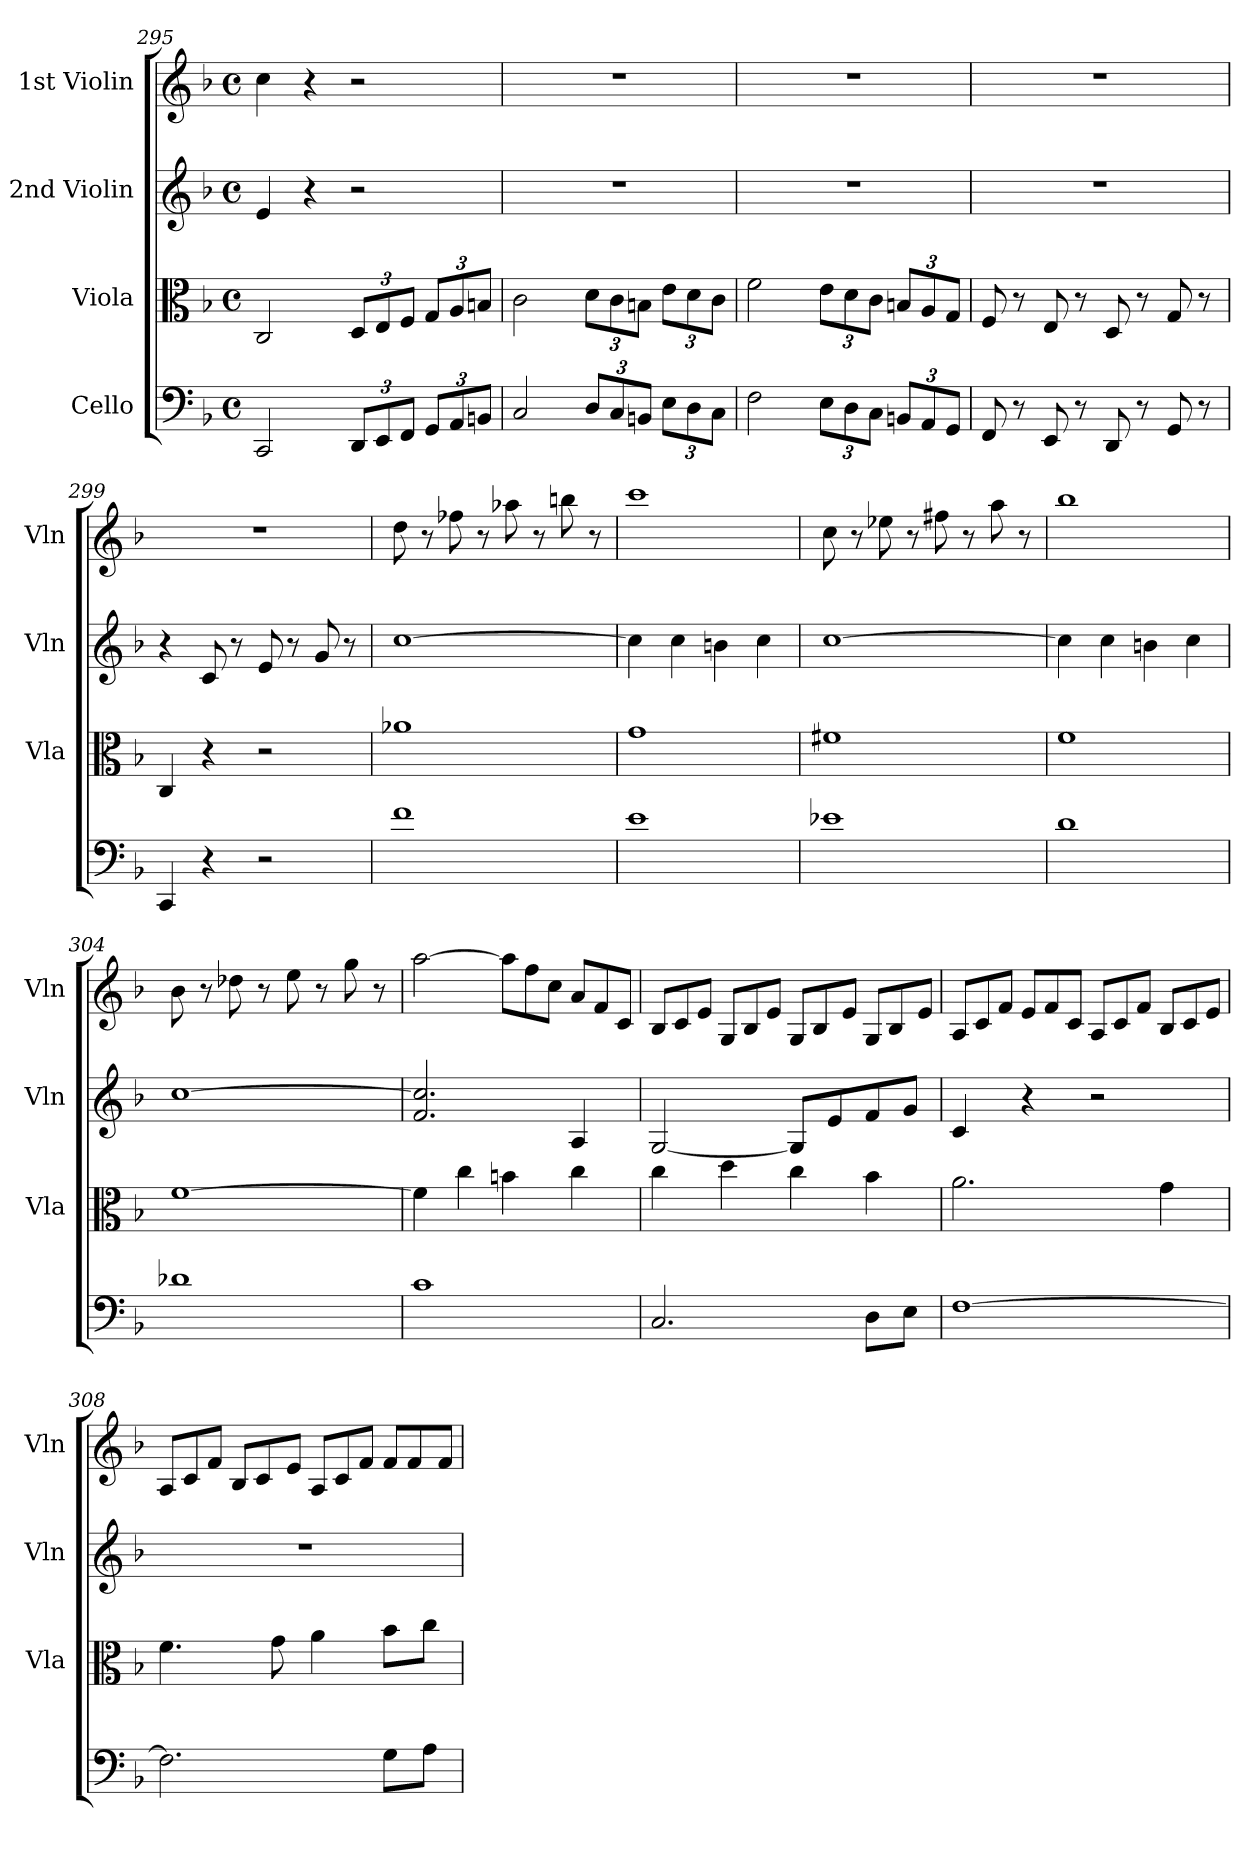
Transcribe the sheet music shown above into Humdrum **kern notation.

**kern	**kern	**kern	**kern
*part4	*part3	*part2	*part1
*staff4	*staff3	*staff2	*staff1
*I"Cello	*I"Viola	*I"2nd Violin	*I"1st Violin
*	*I'Vla	*I'Vln	*I'Vln
!!LO:LB:g=z
*clefF4	*clefC3	*clefG2	*clefG2
*k[b-]	*k[b-]	*k[b-]	*k[b-]
*M4/4	*M4/4	*M4/4	*M4/4
*met(c)	*met(c)	*met(c)	*met(c)
=295	=295	=295	=295
2CC/	2C/	4e/	4cc\
.	.	4r	4r
*Xbrackettup	*Xbrackettup	*	*
12DD/L	12D/L	2r	2r
12EE/	12E/	.	.
12FF/J	12F/J	.	.
12GG/L	12G/L	.	.
12AA/	12A/	.	.
12BBn/J	12Bn/J	.	.
=296	=296	=296	=296
2C/	2c\	1r	1r
12D/L	12d\L	.	.
12C/	12c\	.	.
12BBn/J	12Bn\J	.	.
12E\L	12e\L	.	.
12D\	12d\	.	.
12C\J	12c\J	.	.
=297	=297	=297	=297
2F\	2f\	1r	1r
12E\L	12e\L	.	.
12D\	12d\	.	.
12C\J	12c\J	.	.
12BBn/L	12Bn/L	.	.
12AA/	12A/	.	.
12GG/J	12G/J	.	.
=298	=298	=298	=298
8FF/	8F/	1r	1r
8r	8r	.	.
8EE/	8E/	.	.
8r	8r	.	.
8DD/	8D/	.	.
8r	8r	.	.
8GG/	8G/	.	.
8r	8r	.	.
=299	=299	=299	=299
4CC/	4C/	4r	1r
4r	4r	8c/	.
.	.	8r	.
2r	2r	8e/	.
.	.	8r	.
.	.	8g/	.
.	.	8r	.
!!LO:LB:g=z
=300	=300	=300	=300
1f	1a-X	[1cc	8dd\
.	.	.	8r
.	.	.	8ff-X\
.	.	.	8r
.	.	.	8aa-X\
.	.	.	8r
.	.	.	8bbn\
.	.	.	8r
=301	=301	=301	=301
1e	1g	4cc\]	1ccc
.	.	4cc\	.
.	.	4bn\	.
.	.	4cc\	.
=302	=302	=302	=302
1e-X	1f#X	[1cc	8cc\
.	.	.	8r
.	.	.	8ee-X\
.	.	.	8r
.	.	.	8ff#X\
.	.	.	8r
.	.	.	8aa\
.	.	.	8r
!!LO:PB:g=z
=303	=303	=303	=303
1d	1f	4cc\]	1bb-
.	.	4cc\	.
.	.	4bn\	.
.	.	4cc\	.
=304	=304	=304	=304
1d-X	[1f	[1cc	8b-\
.	.	.	8r
.	.	.	8dd-X\
.	.	.	8r
.	.	.	8ee\
.	.	.	8r
.	.	.	8gg\
.	.	.	8r
=305	=305	=305	=305
1c	4f\]	2.f/ 2.cc/]	[2aa\
.	4cc\	.	.
*	*	*	*Xtuplet
.	4bn\	.	12aa\L]
.	.	.	12ff\
.	.	.	12cc\J
.	4cc\	4A/	12a/L
.	.	.	12f/
.	.	.	12c/J
=306	=306	=306	=306
2.C/	4cc\	[2G/	12B-/L
.	.	.	12c/
.	.	.	12e/J
.	4dd\	.	12G/L
.	.	.	12B-/
.	.	.	12e/J
.	4cc\	8G/L]	12G/L
.	.	.	12B-/
.	.	8e/	.
.	.	.	12e/J
8D\L	4b-\	8f/	12G/L
.	.	.	12B-/
8E\J	.	8g/J	.
.	.	.	12e/J
!!LO:LB:g=z
=307	=307	=307	=307
[1F	2.a\	4c/	12A/L
.	.	.	12c/
.	.	.	12f/J
.	.	4r	12e/L
.	.	.	12f/
.	.	.	12c/J
.	.	2r	12A/L
.	.	.	12c/
.	.	.	12f/J
.	4g\	.	12B-/L
.	.	.	12c/
.	.	.	12e/J
=308	=308	=308	=308
2.F\]	4.f\	1r	12A/L
.	.	.	12c/
.	.	.	12f/J
.	.	.	12B-/L
.	.	.	12c/
.	8g\	.	.
.	.	.	12e/J
.	4a\	.	12A/L
.	.	.	12c/
.	.	.	12f/J
8G\L	8b-\L	.	12f/L
.	.	.	12f/
8A\J	8cc\J	.	.
.	.	.	12f/J
=	=	=	=
*-	*-	*-	*-
